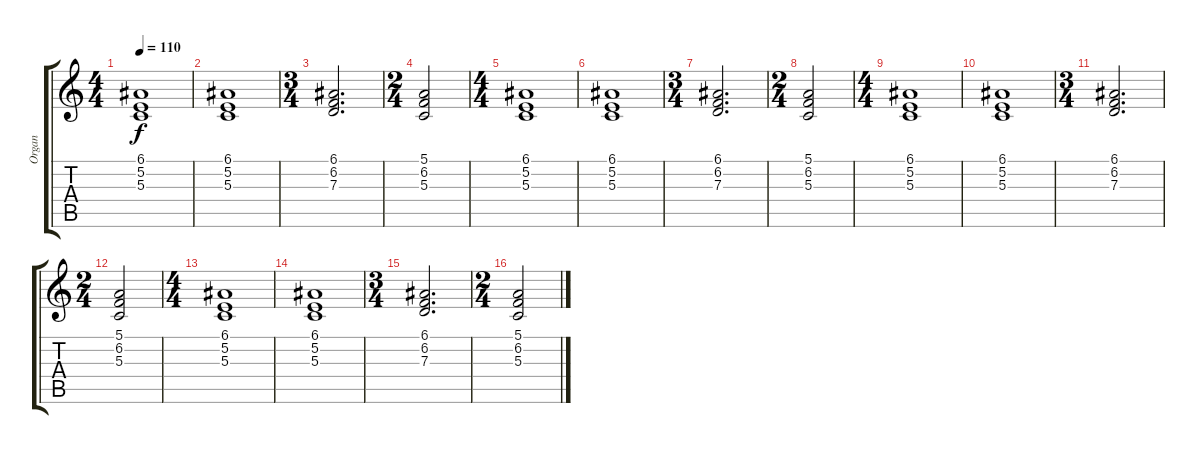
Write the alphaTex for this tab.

\track ("Organ" "Organ") {instrument drawbarorgan}
\staff {score tabs}
\tuning (E4 B3 G3 D3 A2 E2) {hide}
\ts (4 4)
\tempo 110
\clef g2
\ks c
(6.1 5.2 5.3).1{dy f} |
(6.1 5.2 5.3).1 |
\ts (3 4)
(6.1 6.2 7.3).2{d} |
\ts (2 4)
(5.1 6.2 5.3).2 |
\ts (4 4)
(6.1 5.2 5.3).1 |
(6.1 5.2 5.3).1 |
\ts (3 4)
(6.1 6.2 7.3).2{d} |
\ts (2 4)
(5.1 6.2 5.3).2 |
\ts (4 4)
(6.1 5.2 5.3).1 |
(6.1 5.2 5.3).1 |
\ts (3 4)
(6.1 6.2 7.3).2{d} |
\ts (2 4)
(5.1 6.2 5.3).2 |
\ts (4 4)
(6.1 5.2 5.3).1 |
(6.1 5.2 5.3).1 |
\ts (3 4)
(6.1 6.2 7.3).2{d} |
\ts (2 4)
(5.1 6.2 5.3).2
